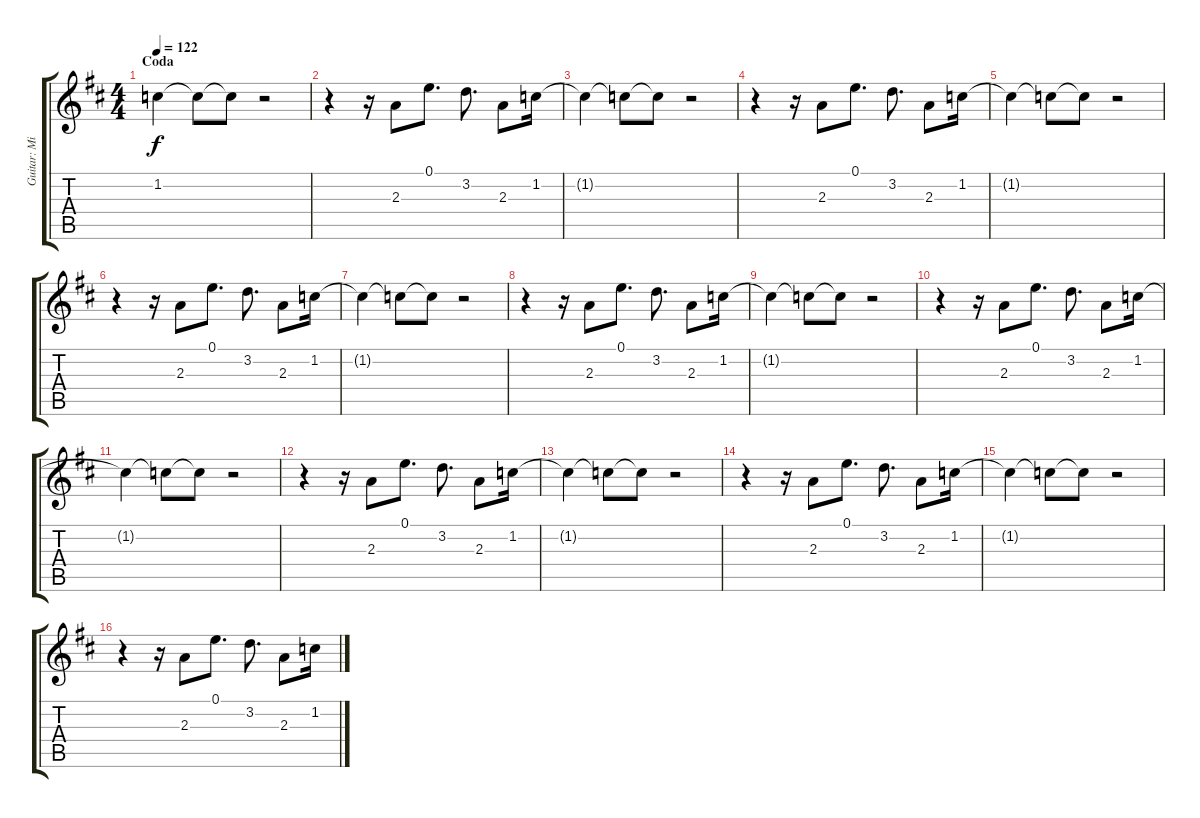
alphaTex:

\track ("Guitar: Mick Ralphs" "Guitar: Mi") {instrument distortionguitar}
\staff {score tabs}
\tuning (E4 B3 G3 D3 A2 E2) {hide}
\ts (4 4)
\section ("" "Coda")
\tempo 122
\clef g2
\ks d
1.2.4{dy f} 1.2{t}.8 1.2{t}.8 r.2 |
r.4 r.16 2.3.8 0.1.8{d} 3.2.8{d} 2.3.8 1.2.16 |
1.2{t}.4 1.2{t}.8 1.2{t}.8 r.2 |
r.4 r.16 2.3.8 0.1.8{d} 3.2.8{d} 2.3.8 1.2.16 |
1.2{t}.4 1.2{t}.8 1.2{t}.8 r.2 |
r.4 r.16 2.3.8 0.1.8{d} 3.2.8{d} 2.3.8 1.2.16 |
1.2{t}.4 1.2{t}.8 1.2{t}.8 r.2 |
r.4 r.16 2.3.8 0.1.8{d} 3.2.8{d} 2.3.8 1.2.16 |
1.2{t}.4 1.2{t}.8 1.2{t}.8 r.2 |
r.4 r.16 2.3.8 0.1.8{d} 3.2.8{d} 2.3.8 1.2.16 |
1.2{t}.4 1.2{t}.8 1.2{t}.8 r.2 |
r.4 r.16 2.3.8 0.1.8{d} 3.2.8{d} 2.3.8 1.2.16 |
1.2{t}.4 1.2{t}.8 1.2{t}.8 r.2 |
r.4 r.16 2.3.8 0.1.8{d} 3.2.8{d} 2.3.8 1.2.16 |
1.2{t}.4 1.2{t}.8 1.2{t}.8 r.2 |
r.4 r.16 2.3.8 0.1.8{d} 3.2.8{d} 2.3.8 1.2.16
